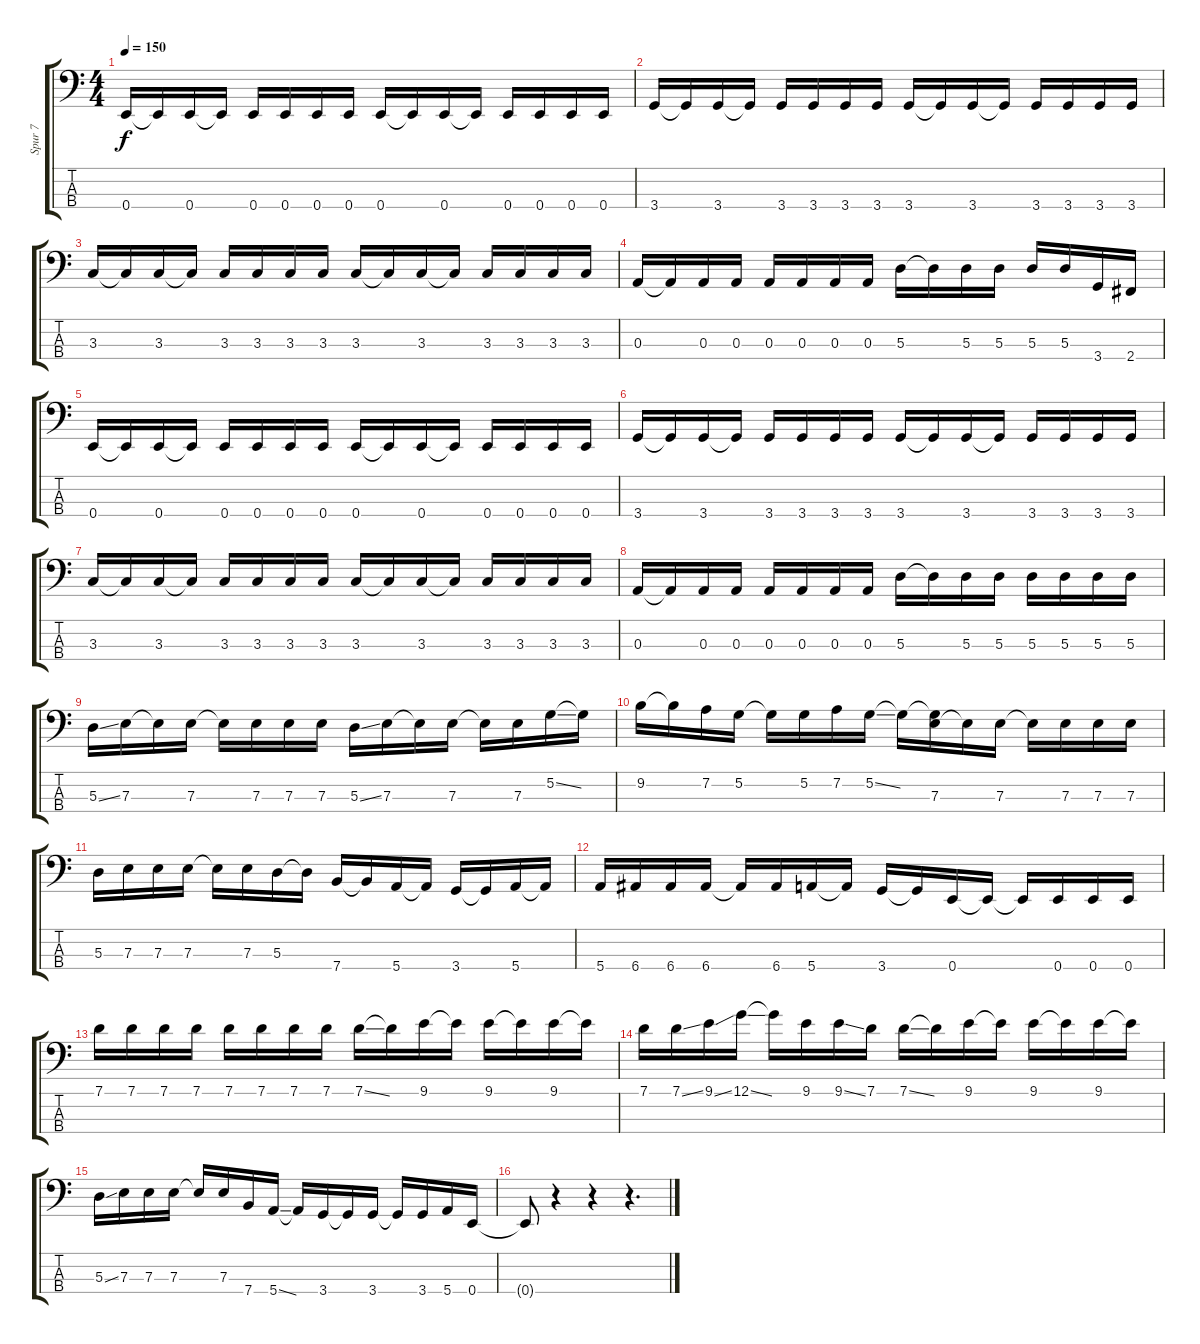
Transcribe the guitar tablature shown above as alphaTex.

\track ("Spur 7" "Spur 7") {instrument electricbasspick}
\staff {score tabs}
\tuning (G2 D2 A1 E1) {hide}
\ts (4 4)
\tempo 150
\clef f4
\ks c
0.4.16{dy f} 0.4{t}.16 0.4.16 0.4{t}.16 0.4.16 0.4.16 0.4.16 0.4.16 0.4.16 0.4{t}.16 0.4.16 0.4{t}.16 0.4.16 0.4.16 0.4.16 0.4.16 |
3.4.16 3.4{t}.16 3.4.16 3.4{t}.16 3.4.16 3.4.16 3.4.16 3.4.16 3.4.16 3.4{t}.16 3.4.16 3.4{t}.16 3.4.16 3.4.16 3.4.16 3.4.16 |
3.3.16 3.3{t}.16 3.3.16 3.3{t}.16 3.3.16 3.3.16 3.3.16 3.3.16 3.3.16 3.3{t}.16 3.3.16 3.3{t}.16 3.3.16 3.3.16 3.3.16 3.3.16 |
0.3.16 0.3{t}.16 0.3.16 0.3.16 0.3.16 0.3.16 0.3.16 0.3.16 5.3.16 5.3{t}.16 5.3.16 5.3.16 5.3.16 5.3.16 3.4.16 2.4.16 |
0.4.16 0.4{t}.16 0.4.16 0.4{t}.16 0.4.16 0.4.16 0.4.16 0.4.16 0.4.16 0.4{t}.16 0.4.16 0.4{t}.16 0.4.16 0.4.16 0.4.16 0.4.16 |
3.4.16 3.4{t}.16 3.4.16 3.4{t}.16 3.4.16 3.4.16 3.4.16 3.4.16 3.4.16 3.4{t}.16 3.4.16 3.4{t}.16 3.4.16 3.4.16 3.4.16 3.4.16 |
3.3.16 3.3{t}.16 3.3.16 3.3{t}.16 3.3.16 3.3.16 3.3.16 3.3.16 3.3.16 3.3{t}.16 3.3.16 3.3{t}.16 3.3.16 3.3.16 3.3.16 3.3.16 |
0.3.16 0.3{t}.16 0.3.16 0.3.16 0.3.16 0.3.16 0.3.16 0.3.16 5.3.16 5.3{t}.16 5.3.16 5.3.16 5.3.16 5.3.16 5.3.16 5.3.16 |
5.3{ss}.16{volume 16 instrument slapbass1} 7.3.16 7.3{t}.16 7.3.16 7.3{t}.16 7.3.16 7.3.16 7.3.16 5.3{ss}.16 7.3.16 7.3{t}.16 7.3.16 7.3{t}.16 7.3.16 5.2{ss}.16 5.2{t}.16 |
9.2.16 9.2{t}.16 7.2.16 5.2.16 5.2{t}.16 5.2.16 7.2.16 5.2{ss}.16 5.2{t}.16 (5.2{t} 7.3).16 7.3{t}.16 7.3.16 7.3{t}.16 7.3.16 7.3.16 7.3.16 |
5.3.16 7.3.16 7.3.16 7.3.16 7.3{t}.16 7.3.16 5.3.16 5.3{t}.16 7.4.16 7.4{t}.16 5.4.16 5.4{t}.16 3.4.16 3.4{t}.16 5.4.16 5.4{t}.16 |
5.4.16 6.4.16 6.4.16 6.4.16 6.4{t}.16 6.4.16 5.4.16 5.4{t}.16 3.4.16 3.4{t}.16 0.4.16 0.4{t}.16 0.4{t}.16 0.4.16 0.4.16 0.4.16 |
7.1.16 7.1.16 7.1.16 7.1.16 7.1.16 7.1.16 7.1.16 7.1.16 7.1{ss}.16 7.1{t}.16 9.1.16 9.1{t}.16 9.1.16 9.1{t}.16 9.1.16 9.1{t}.16 |
7.1.16 7.1{ss}.16 9.1{ss}.16 12.1{ss}.16 12.1{t}.16 9.1.16 9.1{ss}.16 7.1.16 7.1{ss}.16 7.1{t}.16 9.1.16 9.1{t}.16 9.1.16 9.1{t}.16 9.1.16 9.1{t}.16 |
5.3{ss}.16 7.3.16 7.3.16 7.3.16 7.3{t}.16 7.3.16 7.4.16 5.4{ss}.16 5.4{t}.16 3.4.16 3.4{t}.16 3.4.16 3.4{t}.16 3.4.16 5.4.16 0.4.16 |
0.4{t}.8 r.4 r.4 r.4{d}
